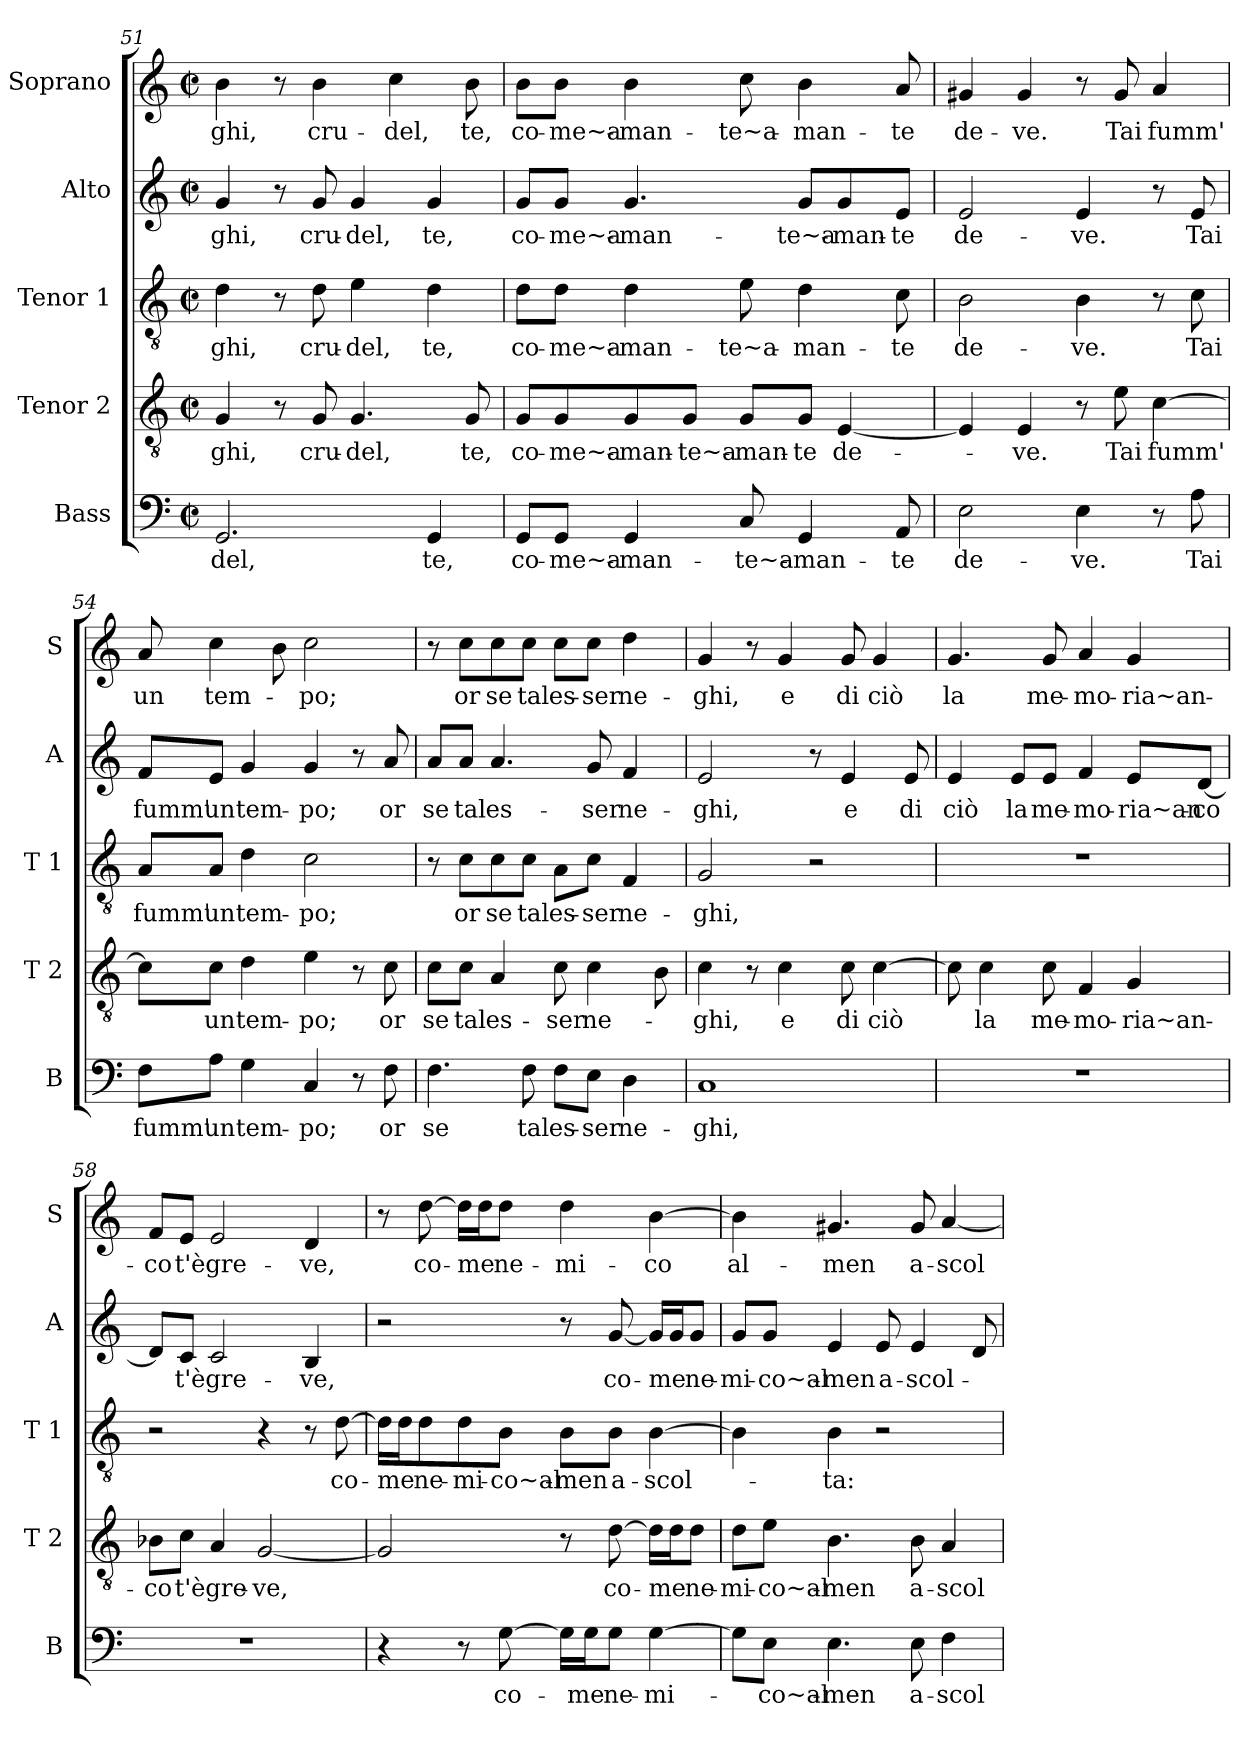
**kern	**text	**kern	**text	**kern	**text	**kern	**text	**kern	**text
*part5	*part5	*part4	*part4	*part3	*part3	*part2	*part2	*part1	*part1
*staff5	*staff5	*staff4	*staff4	*staff3	*staff3	*staff2	*staff2	*staff1	*staff1
*I"Bass	*	*I"Tenor 2	*	*I"Tenor 1	*	*I"Alto	*	*I"Soprano	*
*I'B	*	*I'T 2	*	*I'T 1	*	*I'A	*	*I'S	*
*clefF4	*	*clefGv2	*	*clefGv2	*	*clefG2	*	*clefG2	*
*k[]	*	*k[]	*	*k[]	*	*k[]	*	*k[]	*
*C:	*	*C:	*	*C:	*	*C:	*	*C:	*
*M2/2	*	*M2/2	*	*M2/2	*	*M2/2	*	*M2/2	*
*met(c|)	*	*met(c|)	*	*met(c|)	*	*met(c|)	*	*met(c|)	*
=51	=51	=51	=51	=51	=51	=51	=51	=51	=51
2.GG/	-del,	4G/	-ghi,	4d\	-ghi,	4g/	-ghi,	4b\	-ghi,
.	.	8r	.	8r	.	8r	.	8r	.
.	.	8G/	cru-	8d\	cru-	8g/	cru-	4b\	cru-
.	.	4.G/	-del,	4e\	-del,	4g/	-del,	.	.
.	.	.	.	.	.	.	.	4cc\	-del,
4GG/	te,	.	.	4d\	te,	4g/	te,	.	.
.	.	8G/	te,	.	.	.	.	8b\	te,
=52	=52	=52	=52	=52	=52	=52	=52	=52	=52
8GG/L	co-	8G/L	co-	8d\L	co-	8g/L	co-	8b\L	co-
8GG/J	-me~a-	8G/	-me~a-	8d\J	-me~a-	8g/J	-me~a-	8b\J	-me~a-
4GG/	-man-	8G/	-man-	4d\	-man-	4.g/	-man-	4b\	-man-
.	.	8G/J	-te~a-	.	.	.	.	.	.
8C/	-te~a-	8G/L	-man-	8e\	-te~a-	.	.	8cc\	-te~a-
4GG/	-man-	8G/J	-te	4d\	-man-	8g/L	-te~a-	4b\	-man-
.	.	[4E/	de-	.	.	8g/	-man-	.	.
8AA/	-te	.	.	8c\	-te	8e/J	-te	8a/	-te
!!LO:PB:g=z
=53	=53	=53	=53	=53	=53	=53	=53	=53	=53
2E\	de-	4E/]	.	2B\	de-	2e/	de-	4g#X/	de-
.	.	4E/	-ve.	.	.	.	.	4g#/	-ve.
4E\	-ve.	8r	.	4B\	-ve.	4e/	-ve.	8r	.
.	.	8e\	Tai	.	.	.	.	8g#/	Tai
8r	.	[4c\	fumm'	8r	.	8r	.	4a/	fumm'
8A\	Tai	.	.	8c\	Tai	8e/	Tai	.	.
=54	=54	=54	=54	=54	=54	=54	=54	=54	=54
8F\L	fumm'	8c\L]	.	8A/L	fumm'	8f/L	fumm'	8a/	un
8A\J	un	8c\J	un	8A/J	un	8e/J	un	4cc\	tem-
4G\	tem-	4d\	tem-	4d\	tem-	4g/	tem-	.	.
.	.	.	.	.	.	.	.	8b\	.
4C/	-po;	4e\	-po;	2c\	-po;	4g/	-po;	2cc\	-po;
8r	.	8r	.	.	.	8r	.	.	.
8F\	or	8c\	or	.	.	8a/	or	.	.
=55	=55	=55	=55	=55	=55	=55	=55	=55	=55
4.F\	se	8c\L	se	8r	.	8a/L	se	8r	.
.	.	8c\J	tal	8c\L	or	8a/J	tal	8cc\L	or
.	.	4A/	es-	8c\	se	4.a/	es-	8cc\	se
8F\	tal	.	.	8c\J	tal	.	.	8cc\J	tal
8F\L	es-	8c\	-ser	8A\L	es-	.	.	8cc\L	es-
8E\J	-ser	4c\	ne-	8c\J	-ser	8g/	-ser	8cc\J	-ser
4D\	ne-	.	.	4F/	ne-	4f/	ne-	4dd\	ne-
.	.	8B\	.	.	.	.	.	.	.
=56	=56	=56	=56	=56	=56	=56	=56	=56	=56
1C	-ghi,	4c\	-ghi,	2G/	-ghi,	2e/	-ghi,	4g/	-ghi,
.	.	8r	.	.	.	.	.	8r	.
.	.	4c\	e	.	.	.	.	4g/	e
.	.	.	.	2r	.	8r	.	.	.
.	.	8c\	di	.	.	4e/	e	8g/	di
.	.	[4c\	ciò	.	.	.	.	4g/	ciò
.	.	.	.	.	.	8e/	di	.	.
!!LO:LB:g=z
=57	=57	=57	=57	=57	=57	=57	=57	=57	=57
1r	.	8c\]	.	1r	.	4e/	ciò	4.g/	la
.	.	4c\	la	.	.	.	.	.	.
.	.	.	.	.	.	8e/L	la	.	.
.	.	8c\	me-	.	.	8e/J	me-	8g/	me-
.	.	4F/	-mo-	.	.	4f/	-mo-	4a/	-mo-
.	.	4G/	-ria~an-	.	.	8e/L	-ria~an-	4g/	-ria~an-
.	.	.	.	.	.	[8d/J	-co	.	.
=58	=58	=58	=58	=58	=58	=58	=58	=58	=58
1r	.	8B-X\L	-co	2r	.	8d/L]	.	8f/L	-co
.	.	8c\J	t'è	.	.	8c/J	t'è	8e/J	t'è
.	.	4A/	gre-	.	.	2c/	gre-	2e/	gre-
.	.	[2G/	-ve,	4r	.	.	.	.	.
.	.	.	.	8r	.	4B/	-ve,	4d/	-ve,
.	.	.	.	[8d\	co-	.	.	.	.
=59	=59	=59	=59	=59	=59	=59	=59	=59	=59
4r	.	2G/]	.	16d\LL]	.	2r	.	8r	.
.	.	.	.	16d\J	-me	.	.	.	.
.	.	.	.	8d\	ne-	.	.	[8dd\	co-
8r	.	.	.	8d\	-mi-	.	.	16dd\LL]	.
.	.	.	.	.	.	.	.	16dd\J	-me
[8G\	co-	.	.	8B\J	-co~al-	.	.	8dd\J	ne-
16G\LL]	.	8r	.	8B\L	-men	8r	.	4dd\	-mi-
16G\J	-me	.	.	.	.	.	.	.	.
8G\J	ne-	[8d\	co-	8B\J	a-	[8g/	co-	.	.
[4G\	-mi-	16d\LL]	.	[4B\	-scol-	16g/LL]	.	[4b\	-co
.	.	16d\J	-me	.	.	16g/J	-me	.	.
.	.	8d\J	ne-	.	.	8g/J	ne-	.	.
!!LO:PB:g=z
=60	=60	=60	=60	=60	=60	=60	=60	=60	=60
8G\L]	.	8d\L	-mi-	4B\]	.	8g/L	-mi-	4b\]	al-
8E\J	-co~al-	8e\J	-co~al-	.	.	8g/J	-co~al-	.	.
4.E\	-men	4.B\	-men	4B\	-ta:	4e/	-men	4.g#X/	-men
.	.	.	.	2r	.	8e/	a-	.	.
8E\	a-	8B\	a-	.	.	4e/	-scol-	8g#/	a-
4F\	-scol-	4A/	-scol-	.	.	.	.	[4a/	-scol-
.	.	.	.	.	.	8d/	.	.	.
=	=	=	=	=	=	=	=	=	=
*-	*-	*-	*-	*-	*-	*-	*-	*-	*-
